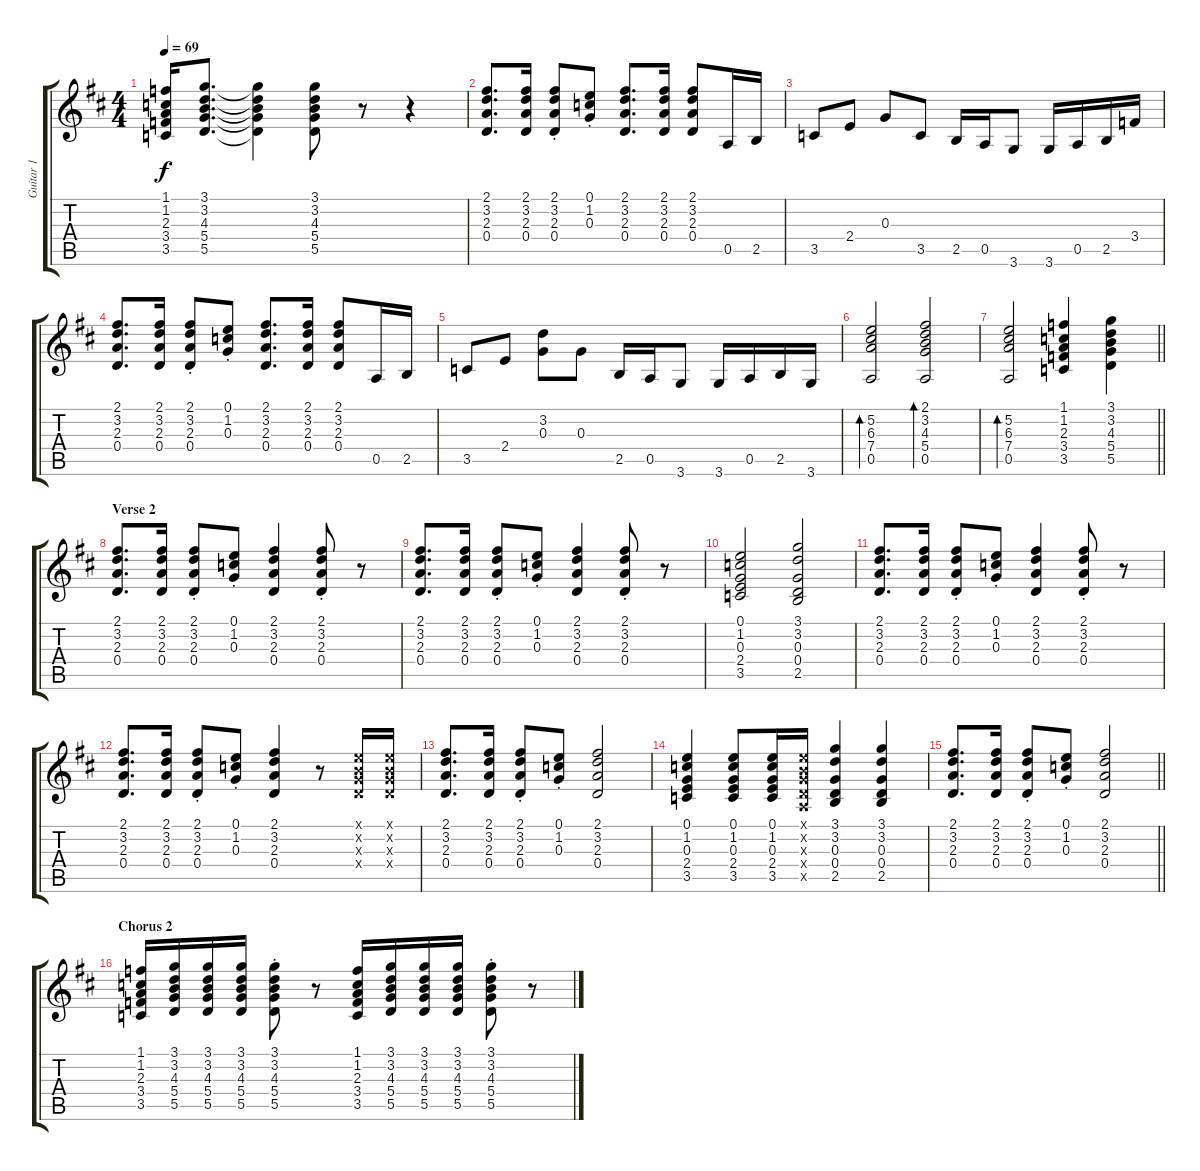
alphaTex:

\track ("Guitar 1" "Guitar 1") {instrument acousticguitarsteel}
\staff {score tabs}
\tuning (E4 B3 G3 D3 A2 E2) {hide}
\ts (4 4)
\tempo 69
\clef g2
\ks d
(1.1 1.2 2.3 3.4 3.5).16{dy f} (3.1 3.2 4.3 5.4 5.5).8{d} (3.1{t} 3.2{t} 4.3{t} 5.4{t} 5.5{t}).4 (3.1 3.2 4.3 5.4 5.5).8 r.8 r.4 |
(2.1 3.2 2.3 0.4).8{d} (2.1 3.2 2.3 0.4).16 (2.1{st} 3.2 2.3 0.4).8 (0.1 1.2 0.3{st}).8 (2.1 3.2 2.3 0.4).8{d} (2.1 3.2 2.3 0.4).16 (2.1 3.2 2.3 0.4).8 0.5.16 2.5.16 |
3.5.8 2.4.8 0.3.8 3.5.8 2.5.16 0.5.16 3.6.8 3.6.16 0.5.16 2.5.16 3.4.16 |
(2.1 3.2 2.3 0.4).8{d} (2.1 3.2 2.3 0.4).16 (2.1{st} 3.2 2.3 0.4).8 (0.1 1.2 0.3{st}).8 (2.1 3.2 2.3 0.4).8{d} (2.1 3.2 2.3 0.4).16 (2.1 3.2 2.3 0.4).8 0.5.16 2.5.16 |
3.5.8 2.4.8 (3.2 0.3).8 0.3.8 2.5.16 0.5.16 3.6.8 3.6.16 0.5.16 2.5.16 3.6.16 |
(5.2 6.3 7.4 0.5).2{bd 120} (2.1 3.2 4.3 5.4 0.5).2{bd 120} |
\barLineRight lightlight
(5.2 6.3 7.4 0.5).2{bd 120} (1.1 1.2 2.3 3.4 3.5).4 (3.1 3.2 4.3 5.4 5.5).4 |
\section ("" "Verse 2")
(2.1 3.2 2.3 0.4).8{d} (2.1 3.2 2.3 0.4).16 (2.1 3.2 2.3 0.4{st}).8 (0.1{st} 1.2 0.3).8 (2.1 3.2 2.3 0.4).4 (2.1{st} 3.2 2.3 0.4).8 r.8 |
(2.1 3.2 2.3 0.4).8{d} (2.1 3.2 2.3 0.4).16 (2.1 3.2 2.3 0.4{st}).8 (0.1{st} 1.2 0.3).8 (2.1 3.2 2.3 0.4).4 (2.1{st} 3.2 2.3 0.4).8 r.8 |
(0.1 1.2 0.3 2.4 3.5).2 (3.1 3.2 0.3 0.4 2.5).2 |
(2.1 3.2 2.3 0.4).8{d} (2.1 3.2 2.3 0.4).16 (2.1 3.2 2.3 0.4{st}).8 (0.1{st} 1.2 0.3).8 (2.1 3.2 2.3 0.4).4 (2.1{st} 3.2 2.3 0.4).8 r.8 |
(2.1 3.2 2.3 0.4).8{d} (2.1 3.2 2.3 0.4).16 (2.1 3.2 2.3 0.4{st}).8 (0.1{st} 1.2 0.3).8 (2.1 3.2 2.3 0.4).4 r.8 (0.1{x} 0.2{x} 0.3{x} 0.4{x}).16 (0.1{x} 0.2{x} 0.3{x} 0.4{x}).16 |
(2.1 3.2 2.3 0.4).8{d} (2.1 3.2 2.3 0.4).16 (2.1 3.2{st} 2.3 0.4).8 (0.1{st} 1.2 0.3).8 (2.1 3.2 2.3 0.4).2 |
(0.1 1.2 0.3 2.4 3.5).4 (0.1 1.2 0.3 2.4 3.5).8 (0.1 1.2 0.3 2.4 3.5).16 (0.1{x} 0.2{x} 0.3{x} 0.4{x} 0.5{x}).16 (3.1 3.2 0.3 0.4 2.5).4 (3.1 3.2 0.3 0.4 2.5).4 |
\barLineRight lightlight
(2.1 3.2 2.3 0.4).8{d} (2.1 3.2 2.3 0.4).16 (2.1 3.2{st} 2.3 0.4).8 (0.1{st} 1.2 0.3).8 (2.1 3.2 2.3 0.4).2 |
\section ("" "Chorus 2")
(1.1 1.2 2.3 3.4 3.5).16 (3.1 3.2 4.3 5.4 5.5).16 (3.1 3.2 4.3 5.4 5.5).16 (3.1 3.2 4.3 5.4 5.5).16 (3.1{st} 3.2 4.3 5.4 5.5).8 r.8 (1.1 1.2 2.3 3.4 3.5).16 (3.1 3.2 4.3 5.4 5.5).16 (3.1 3.2 4.3 5.4 5.5).16 (3.1 3.2 4.3 5.4 5.5).16 (3.1{st} 3.2 4.3 5.4 5.5).8 r.8
